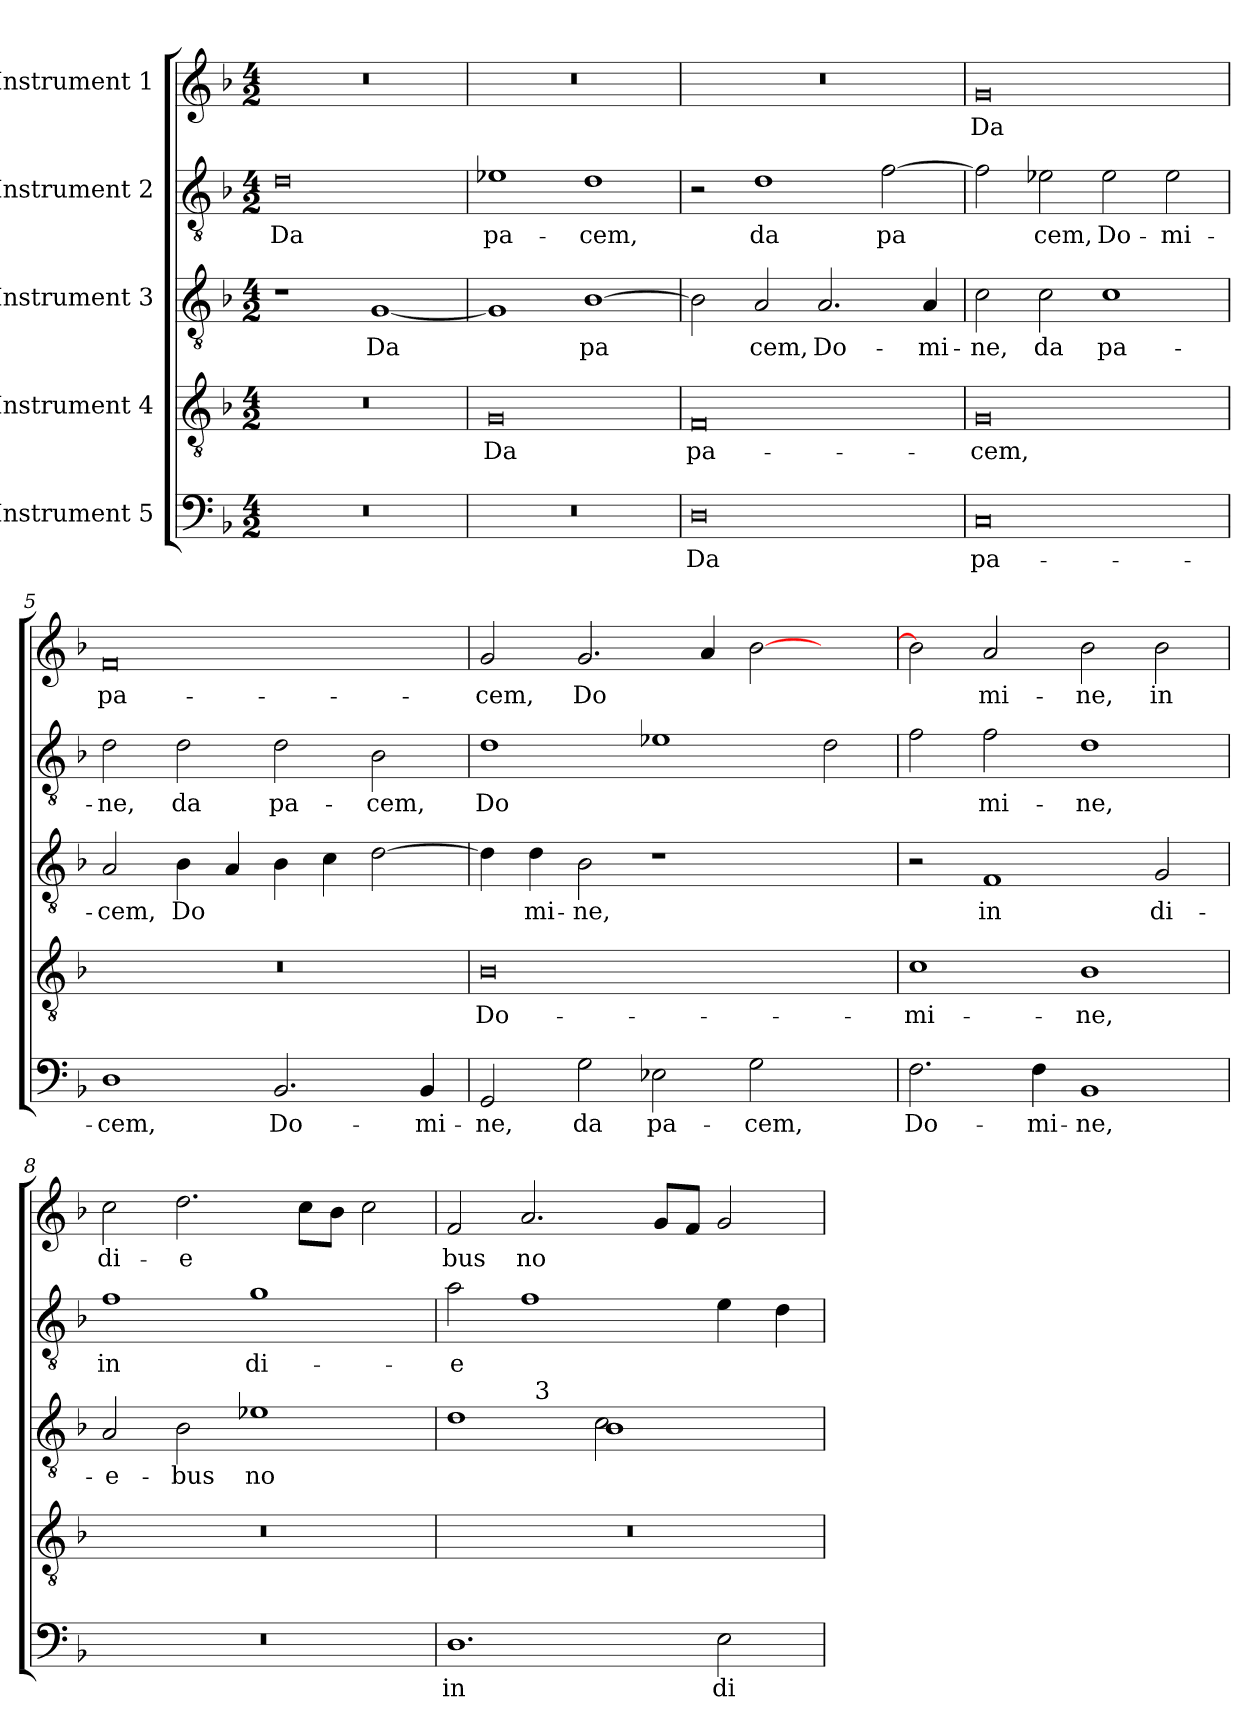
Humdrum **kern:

**kern	**text	**kern	**text	**kern	**text	**kern	**text	**kern	**text
*part5	*part5	*part4	*part4	*part3	*part3	*part2	*part2	*part1	*part1
*staff5	*staff5	*staff4	*staff4	*staff3	*staff3	*staff2	*staff2	*staff1	*staff1
*I"Instrument 5	*	*I"Instrument 4	*	*I"Instrument 3	*	*I"Instrument 2	*	*I"Instrument 1	*
!!LO:PB:g=z
*stria5	*	*stria5	*	*stria5	*	*stria5	*	*stria5	*
*clefF4	*	*clefGv2	*	*clefGv2	*	*clefGv2	*	*clefG2	*
*k[b-]	*	*k[b-]	*	*k[b-]	*	*k[b-]	*	*k[b-]	*
*F:	*	*F:	*	*F:	*	*F:	*	*F:	*
*M4/2	*	*M4/2	*	*M4/2	*	*M4/2	*	*M4/2	*
=1	=1	=1	=1	=1	=1	=1	=1	=1	=1
!	!	!	!	!	!	!	!LO:LY:b:cj	!	!
0r	.	0r	.	1r	.	0d	Da	0r	.
!	!	!	!	!	!LO:LY:b:cj	!	!	!	!
.	.	.	.	[<1G	Da	.	.	.	.
=2	=2	=2	=2	=2	=2	=2	=2	=2	=2
!	!	!	!LO:LY:b:cj	!	!LO:LY:b:cj	!	!LO:LY:b:cj	!	!
0r	.	0G	Da	1G]	.	1e-X	pa-	0r	.
!	!	!	!	!	!LO:LY:b:cj	!	!LO:LY:b:cj	!	!
.	.	.	.	[>1B-	pa-	1d	-cem,	.	.
=3	=3	=3	=3	=3	=3	=3	=3	=3	=3
!	!LO:LY:b:cj	!	!LO:LY:b:cj	!	!LO:LY:b:cj	!	!	!	!
0D	Da	0F	pa-	2B-\]	--	2r	.	0r	.
!	!	!	!	!	!LO:LY:b:cj	!	!LO:LY:b:cj	!	!
.	.	.	.	2A/	-cem,	1d	da	.	.
!	!	!	!	!	!LO:LY:b:cj	!	!	!	!
.	.	.	.	2.A/	Do-	.	.	.	.
!	!	!	!	!	!	!	!LO:LY:b:cj	!	!
.	.	.	.	.	.	[>2f\	pa-	.	.
!	!	!	!	!	!LO:LY:b:cj	!	!	!	!
.	.	.	.	4A/	-mi-	.	.	.	.
=4	=4	=4	=4	=4	=4	=4	=4	=4	=4
!	!LO:LY:b:cj	!	!LO:LY:b:cj	!	!LO:LY:b:cj	!	!LO:LY:b:cj	!	!LO:LY:b:cj
0C	pa-	0G	-cem,	2c\	-ne,	2f\]	--	0g	Da
!	!	!	!	!	!LO:LY:b:cj	!	!LO:LY:b:cj	!	!
.	.	.	.	2c\	da	2e-X\	-cem,	.	.
!	!	!	!	!	!LO:LY:b:cj	!	!LO:LY:b:cj	!	!
.	.	.	.	1c	pa-	2e-\	Do-	.	.
!	!	!	!	!	!	!	!LO:LY:b:cj	!	!
.	.	.	.	.	.	2e-\	-mi-	.	.
=5	=5	=5	=5	=5	=5	=5	=5	=5	=5
!	!LO:LY:b:cj	!	!	!	!LO:LY:b:cj	!	!LO:LY:b:cj	!	!LO:LY:b:cj
1D	-cem,	0r	.	2A/	-cem,	2d\	-ne,	0f	pa-
!	!	!	!	!	!LO:LY:b:cj	!	!LO:LY:b:cj	!	!
.	.	.	.	4B-\	Do-	2d\	da	.	.
!	!	!	!	!	!LO:LY:b:cj	!	!	!	!
.	.	.	.	4A/	--	.	.	.	.
!	!LO:LY:b:cj	!	!	!	!LO:LY:b:cj	!	!LO:LY:b:cj	!	!
2.BB-/	Do-	.	.	4B-\	--	2d\	pa-	.	.
!	!	!	!	!	!LO:LY:b:cj	!	!	!	!
.	.	.	.	4c\	--	.	.	.	.
!	!	!	!	!	!LO:LY:b:cj	!	!LO:LY:b:cj	!	!
.	.	.	.	[>2d\	--	2B-\	-cem,	.	.
!	!LO:LY:b:cj	!	!	!	!	!	!	!	!
4BB-/	-mi-	.	.	.	.	.	.	.	.
=6	=6	=6	=6	=6	=6	=6	=6	=6	=6
!	!LO:LY:b:cj	!	!LO:LY:b:cj	!	!LO:LY:b:cj	!	!LO:LY:b:cj	!	!LO:LY:b:cj
2GG/	-ne,	0B-	Do-	4d\]	--	1d	Do-	2g/	-cem,
!	!	!	!	!	!LO:LY:b:cj	!	!	!	!
.	.	.	.	4d\	-mi-	.	.	.	.
!	!LO:LY:b:cj	!	!	!	!LO:LY:b:cj	!	!	!	!LO:LY:b:cj
2G\	da	.	.	2B-\	-ne,	.	.	2.g/	Do-
!	!LO:LY:b:cj	!	!	!	!	!	!	!	!
2E-X\	pa-	.	.	1r	.	1e-X	.	.	.
!	!	!	!	!	!	!	!	!	!LO:LY:b:cj
.	.	.	.	.	.	.	.	4a/	--
!	!LO:LY:b:cj	!	!	!	!	!	!	!	!LO:LY:b:cj
2G\	-cem,	.	.	.	.	.	.	[<2b-<\	--
!	!	!	!	!	!	!	!LO:LY:b:cj	!	!
2ryy	.	2ryy	.	2ryy	.	2d\	--	2ryy	.
!!LO:LB:g=z
=7	=7	=7	=7	=7	=7	=7	=7	=7	=7
!	!LO:LY:b:cj	!	!LO:LY:b:cj	!	!	!	!LO:LY:b:cj	!	!LO:LY:b:cj
2.F\	Do-	1c	-mi-	2r	.	2f\	--	2b-\]	--
!	!	!	!	!	!LO:LY:b:cj	!	!LO:LY:b:cj	!	!LO:LY:b:cj
.	.	.	.	1F	in	2f\	-mi-	2a/	-mi-
!	!LO:LY:b:cj	!	!	!	!	!	!	!	!
4F\	-mi-	.	.	.	.	.	.	.	.
!	!LO:LY:b:cj	!	!LO:LY:b:cj	!	!	!	!LO:LY:b:cj	!	!LO:LY:b:cj
1BB-	-ne,	1B-	-ne,	.	.	1d	-ne,	2b-\	-ne,
!	!	!	!	!	!LO:LY:b:cj	!	!	!	!LO:LY:b:cj
.	.	.	.	2G/	di-	.	.	2b-\	in
=8	=8	=8	=8	=8	=8	=8	=8	=8	=8
!	!	!	!	!	!LO:LY:b:cj	!	!LO:LY:b:cj	!	!LO:LY:b:cj
0r	.	0r	.	2A/	-e-	1f	in	2cc\	di-
!	!	!	!	!	!LO:LY:b:cj	!	!	!	!LO:LY:b:cj
.	.	.	.	2B-\	-bus	.	.	2.dd\	-e-
!	!	!	!	!	!LO:LY:b:cj	!	!LO:LY:b:cj	!	!
.	.	.	.	1e-X	no-	1g	di-	.	.
!	!	!	!	!	!	!	!	!	!LO:LY:b:cj
.	.	.	.	.	.	.	.	8cc\L	--
!	!	!	!	!	!	!	!	!	!LO:LY:b:cj
.	.	.	.	.	.	.	.	8b-\J	--
!	!	!	!	!	!	!	!	!	!LO:LY:b:cj
.	.	.	.	.	.	.	.	2cc\	--
=9	=9	=9	=9	=9	=9	=9	=9	=9	=9
!	!LO:LY:b:cj	!	!	!	!LO:LY:b:cj	!	!LO:LY:b:cj	!	!LO:LY:b:cj
*	*	*	*	*^	*	*	*	*	*
*	*	*	*	*	*^	*	*	*	*	*
1.D	in	0r	.	1d	1ryy	2ryy	--	2a\	-e-	2f/	-bus
!	!	!	!	!	!	!	!	!	!LO:LY:b:cj	!	!LO:LY:b:cj
.	.	.	.	.	.	32ryy	.	1f	--	2.a/	no-
!	!	!	!	!	!	!LO:TX:a:t=3	!	!	!	!	!
.	.	.	.	.	.	1ryy	.	.	.	.	.
!	!	!	!	!	!	!	!LO:LY:b:cj	!	!	!	!
.	.	.	.	1B-	2c\	.	--	.	.	.	.
!	!	!	!	!	!	!	!	!	!	!	!LO:LY:b:cj
.	.	.	.	.	.	.	.	.	.	8g/L	--
!	!	!	!	!	!	!	!	!	!	!	!LO:LY:b:cj
.	.	.	.	.	.	.	.	.	.	8f/J	--
!	!LO:LY:b:cj	!	!	!	!	!	!	!	!LO:LY:b:cj	!	!LO:LY:b:cj
2E\	di-	.	.	.	2ryy	.	.	4e\	--	2g/	--
.	.	.	.	.	.	4...ryy	.	.	.	.	.
!	!	!	!	!	!	!	!	!	!LO:LY:b:cj	!	!
.	.	.	.	.	.	.	.	4d\	--	.	.
*	*	*	*	*v	*v	*v	*	*	*	*	*
=	=	=	=	=	=	=	=	=	=
*-	*-	*-	*-	*-	*-	*-	*-	*-	*-
